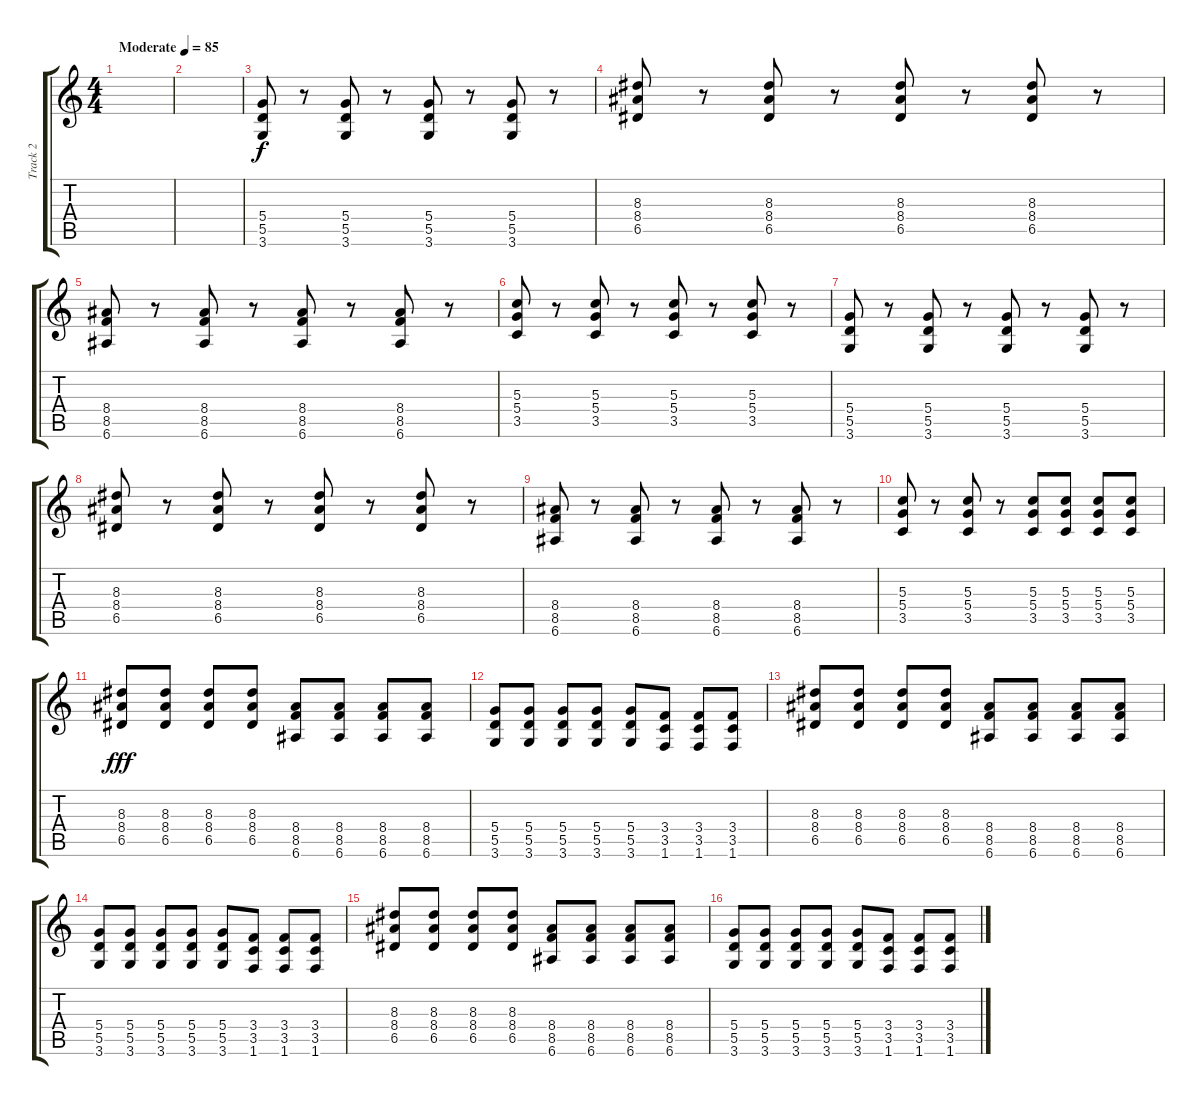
\track ("Track 2" "Track 2") {instrument overdrivenguitar}
\staff {score tabs}
\tuning (E4 B3 G3 D3 A2 E2) {hide}
\ts (4 4)
\tempo (85 "Moderate")
\clef g2
\ks c
|
|
(5.4 5.5 3.6).8 r.8 (5.4 5.5 3.6).8 r.8 (5.4 5.5 3.6).8 r.8 (5.4 5.5 3.6).8 r.8 |
(8.3 8.4 6.5).8 r.8 (8.3 8.4 6.5).8 r.8 (8.3 8.4 6.5).8 r.8 (8.3 8.4 6.5).8 r.8 |
(8.4 8.5 6.6).8 r.8 (8.4 8.5 6.6).8 r.8 (8.4 8.5 6.6).8 r.8 (8.4 8.5 6.6).8 r.8 |
(5.3 5.4 3.5).8 r.8 (5.3 5.4 3.5).8 r.8 (5.3 5.4 3.5).8 r.8 (5.3 5.4 3.5).8 r.8 |
(5.4 5.5 3.6).8 r.8 (5.4 5.5 3.6).8 r.8 (5.4 5.5 3.6).8 r.8 (5.4 5.5 3.6).8 r.8 |
(8.3 8.4 6.5).8 r.8 (8.3 8.4 6.5).8 r.8 (8.3 8.4 6.5).8 r.8 (8.3 8.4 6.5).8 r.8 |
(8.4 8.5 6.6).8 r.8 (8.4 8.5 6.6).8 r.8 (8.4 8.5 6.6).8 r.8 (8.4 8.5 6.6).8 r.8 |
(5.3 5.4 3.5).8 r.8 (5.3 5.4 3.5).8 r.8 (5.3 5.4 3.5).8 (5.3 5.4 3.5).8 (5.3 5.4 3.5).8 (5.3 5.4 3.5).8 |
(8.3 8.4 6.5).8{dy fff} (8.3 8.4 6.5).8 (8.3 8.4 6.5).8 (8.3 8.4 6.5).8 (8.4 8.5 6.6).8 (8.4 8.5 6.6).8 (8.4 8.5 6.6).8 (8.4 8.5 6.6).8 |
(5.4 5.5 3.6).8 (5.4 5.5 3.6).8 (5.4 5.5 3.6).8 (5.4 5.5 3.6).8 (5.4 5.5 3.6).8 (3.4 3.5 1.6).8 (3.4 3.5 1.6).8 (3.4 3.5 1.6).8 |
(8.3 8.4 6.5).8 (8.3 8.4 6.5).8 (8.3 8.4 6.5).8 (8.3 8.4 6.5).8 (8.4 8.5 6.6).8 (8.4 8.5 6.6).8 (8.4 8.5 6.6).8 (8.4 8.5 6.6).8 |
(5.4 5.5 3.6).8 (5.4 5.5 3.6).8 (5.4 5.5 3.6).8 (5.4 5.5 3.6).8 (5.4 5.5 3.6).8 (3.4 3.5 1.6).8 (3.4 3.5 1.6).8 (3.4 3.5 1.6).8 |
(8.3 8.4 6.5).8 (8.3 8.4 6.5).8 (8.3 8.4 6.5).8 (8.3 8.4 6.5).8 (8.4 8.5 6.6).8 (8.4 8.5 6.6).8 (8.4 8.5 6.6).8 (8.4 8.5 6.6).8 |
(5.4 5.5 3.6).8 (5.4 5.5 3.6).8 (5.4 5.5 3.6).8 (5.4 5.5 3.6).8 (5.4 5.5 3.6).8 (3.4 3.5 1.6).8 (3.4 3.5 1.6).8 (3.4 3.5 1.6).8
